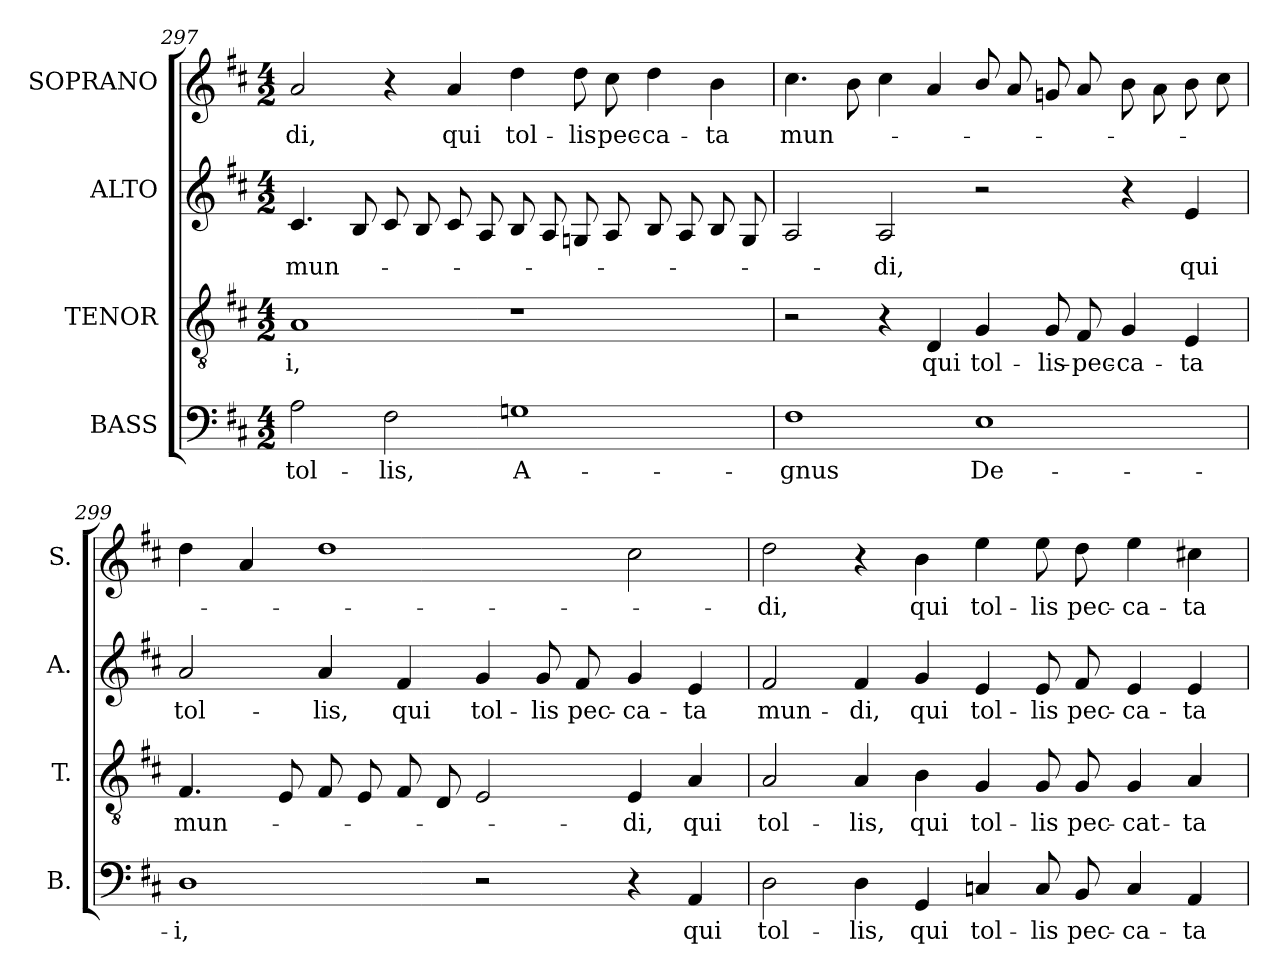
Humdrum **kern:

**kern	**text	**kern	**text	**kern	**text	**kern	**text
*part4	*part4	*part3	*part3	*part2	*part2	*part1	*part1
*staff4	*staff4	*staff3	*staff3	*staff2	*staff2	*staff1	*staff1
*I"BASS	*	*I"TENOR	*	*I"ALTO	*	*I"SOPRANO	*
*I'B.	*	*I'T.	*	*I'A.	*	*I'S.	*
*clefF4	*	*clefGv2	*	*clefG2	*	*clefG2	*
*	*	*ITrd7c12	*	*	*	*	*
*k[f#c#]	*	*k[f#c#]	*	*k[f#c#]	*	*k[f#c#]	*
*D:	*	*D:	*	*D:	*	*D:	*
*M4/2	*	*M4/2	*	*M4/2	*	*M4/2	*
=297	=297	=297	=297	=297	=297	=297	=297
!	!LO:LY:b:color=#000000	!	!	!	!	!	!
!	!	!	!LO:LY:b:color=#000000	!	!	!	!
!	!	!	!	!	!LO:LY:b:color=#000000	!	!
!	!	!	!	!	!	!	!LO:LY:b:color=#000000
2Ai\	tol-	1AAi	-i,	4.c#i/	mun-	2ai/	-di,
.	.	.	.	8Bi/	.	.	.
!	!LO:LY:b:color=#000000	!	!	!	!	!	!
2F#i\	-lis,	.	.	8c#i/	.	4r	.
.	.	.	.	8Bi/	.	.	.
!	!	!	!	!	!	!	!LO:LY:b:color=#000000
.	.	.	.	8c#i/	.	4ai/	qui
.	.	.	.	8Ai/	.	.	.
!	!LO:LY:b:color=#000000	!	!	!	!	!	!
!	!	!	!	!	!	!	!LO:LY:b:color=#000000
1Gni	A-	1r	.	8Bi/	.	4ddi\	tol-
.	.	.	.	8Ai/	.	.	.
!	!	!	!	!	!	!	!LO:LY:b:color=#000000
.	.	.	.	8Gni/	.	8ddi\	-lis
!	!	!	!	!	!	!	!LO:LY:b:color=#000000
.	.	.	.	8Ai/	.	8cc#i\	pec-
!	!	!	!	!	!	!	!LO:LY:b:color=#000000
.	.	.	.	8Bi/	.	4ddi\	-ca-
.	.	.	.	8Ai/	.	.	.
!	!	!	!	!	!	!	!LO:LY:b:color=#000000
.	.	.	.	8Bi/	.	4bi\	-ta
.	.	.	.	8Gi/	.	.	.
!!LO:LB:g=z
=298	=298	=298	=298	=298	=298	=298	=298
!	!LO:LY:b:color=#000000	!	!	!	!	!	!
!	!	!	!	!	!	!	!LO:LY:b:color=#000000
1F#i	-gnus	2r	.	2Ai/	.	4.cc#i\	mun-
.	.	.	.	.	.	8bi\	.
!	!	!	!	!	!LO:LY:b:color=#000000	!	!
.	.	4r	.	2Ai/	-di,	4cc#i\	.
!	!	!	!LO:LY:b:color=#000000	!	!	!	!
.	.	4DDi/	qui	.	.	4ai/	.
!	!LO:LY:b:color=#000000	!	!	!	!	!	!
!	!	!	!LO:LY:b:color=#000000	!	!	!	!
1Ei	De-	4GGi/	tol-	2r	.	8bi/	.
.	.	.	.	.	.	8ai/	.
!	!	!	!LO:LY:b:color=#000000	!	!	!	!
.	.	8GGi/	-lis-	.	.	8gni/	.
!	!	!	!LO:LY:b:color=#000000	!	!	!	!
.	.	8FF#i/	-pec-	.	.	8ai/	.
!	!	!	!LO:LY:b:color=#000000	!	!	!	!
.	.	4GGi/	-ca-	4r	.	8bi\	.
.	.	.	.	.	.	8ai\	.
!	!	!	!LO:LY:b:color=#000000	!	!	!	!
!	!	!	!	!	!LO:LY:b:color=#000000	!	!
.	.	4EEi/	-ta	4ei/	qui	8bi\	.
.	.	.	.	.	.	8cc#i\	.
=299	=299	=299	=299	=299	=299	=299	=299
!	!LO:LY:b:color=#000000	!	!	!	!	!	!
!	!	!	!LO:LY:b:color=#000000	!	!	!	!
!	!	!	!	!	!LO:LY:b:color=#000000	!	!
1Di	-i,	4.FF#i/	mun-	2ai/	tol-	4ddi\	.
.	.	.	.	.	.	4ai/	.
.	.	8EEi/	.	.	.	.	.
!	!	!	!	!	!LO:LY:b:color=#000000	!	!
.	.	8FF#i/	.	4ai/	-lis,	1ddi	.
.	.	8EEi/	.	.	.	.	.
!	!	!	!	!	!LO:LY:b:color=#000000	!	!
.	.	8FF#i/	.	4f#i/	qui	.	.
.	.	8DDi/	.	.	.	.	.
!	!	!	!	!	!LO:LY:b:color=#000000	!	!
2r	.	2EEi/	.	4gi/	tol-	.	.
!	!	!	!	!	!LO:LY:b:color=#000000	!	!
.	.	.	.	8gi/	-lis	.	.
!	!	!	!	!	!LO:LY:b:color=#000000	!	!
.	.	.	.	8f#i/	pec-	.	.
!	!	!	!LO:LY:b:color=#000000	!	!	!	!
!	!	!	!	!	!LO:LY:b:color=#000000	!	!
4r	.	4EEi/	-di,	4gi/	-ca-	2cc#i\	.
!	!LO:LY:b:color=#000000	!	!	!	!	!	!
!	!	!	!LO:LY:b:color=#000000	!	!	!	!
!	!	!	!	!	!LO:LY:b:color=#000000	!	!
4AAi/	qui	4AAi/	qui	4ei/	-ta	.	.
=300	=300	=300	=300	=300	=300	=300	=300
!	!LO:LY:b:color=#000000	!	!	!	!	!	!
!	!	!	!LO:LY:b:color=#000000	!	!	!	!
!	!	!	!	!	!LO:LY:b:color=#000000	!	!
!	!	!	!	!	!	!	!LO:LY:b:color=#000000
2Di\	tol-	2AAi/	tol-	2f#i/	mun-	2ddi\	-di,
!	!LO:LY:b:color=#000000	!	!	!	!	!	!
!	!	!	!LO:LY:b:color=#000000	!	!	!	!
!	!	!	!	!	!LO:LY:b:color=#000000	!	!
4Di\	-lis,	4AAi/	-lis,	4f#i/	-di,	4r	.
!	!LO:LY:b:color=#000000	!	!	!	!	!	!
!	!	!	!LO:LY:b:color=#000000	!	!	!	!
!	!	!	!	!	!LO:LY:b:color=#000000	!	!
!	!	!	!	!	!	!	!LO:LY:b:color=#000000
4GGi/	qui	4BBi\	qui	4gi/	qui	4bi\	qui
!	!LO:LY:b:color=#000000	!	!	!	!	!	!
!	!	!	!LO:LY:b:color=#000000	!	!	!	!
!	!	!	!	!	!LO:LY:b:color=#000000	!	!
!	!	!	!	!	!	!	!LO:LY:b:color=#000000
4Cni/	tol-	4GGi/	tol-	4ei/	tol-	4eei\	tol-
!	!LO:LY:b:color=#000000	!	!	!	!	!	!
!	!	!	!LO:LY:b:color=#000000	!	!	!	!
!	!	!	!	!	!LO:LY:b:color=#000000	!	!
!	!	!	!	!	!	!	!LO:LY:b:color=#000000
8Ci/	-lis	8GGi/	-lis	8ei/	-lis	8eei\	-lis
!	!LO:LY:b:color=#000000	!	!	!	!	!	!
!	!	!	!LO:LY:b:color=#000000	!	!	!	!
!	!	!	!	!	!LO:LY:b:color=#000000	!	!
!	!	!	!	!	!	!	!LO:LY:b:color=#000000
8BBi/	pec-	8GGi/	pec-	8f#i/	pec-	8ddi\	pec-
!	!LO:LY:b:color=#000000	!	!	!	!	!	!
!	!	!	!LO:LY:b:color=#000000	!	!	!	!
!	!	!	!	!	!LO:LY:b:color=#000000	!	!
!	!	!	!	!	!	!	!LO:LY:b:color=#000000
4Ci/	-ca-	4GGi/	-cat-	4ei/	-ca-	4eei\	-ca-
!	!LO:LY:b:color=#000000	!	!	!	!	!	!
!	!	!	!LO:LY:b:color=#000000	!	!	!	!
!	!	!	!	!	!LO:LY:b:color=#000000	!	!
!	!	!	!	!	!	!	!LO:LY:b:color=#000000
4AAi/	-ta	4AAi/	-ta	4ei/	-ta	4cc#Xi\	-ta
=	=	=	=	=	=	=	=
*-	*-	*-	*-	*-	*-	*-	*-
